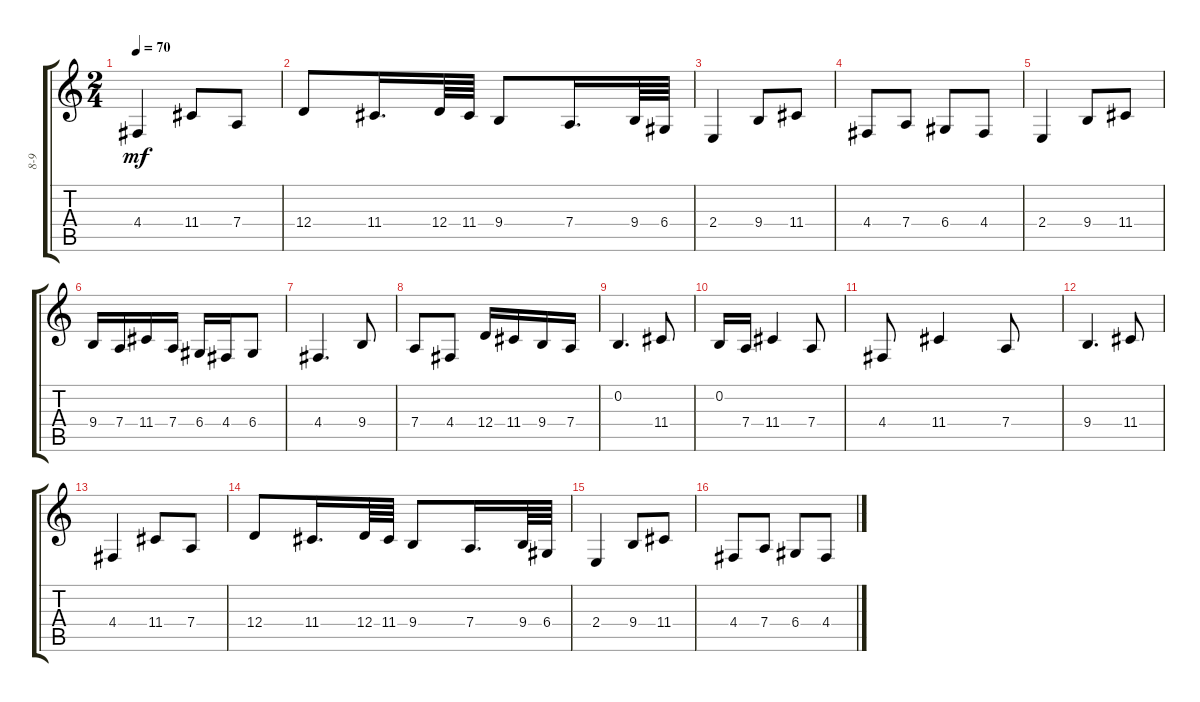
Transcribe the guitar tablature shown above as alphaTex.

\track ("8-9" "8-9") {instrument acousticgrandpiano}
\staff {score tabs}
\tuning (E4 B3 G3 D3 A2 E2) {hide}
\ts (2 4)
\tempo 70
\clef g2
\ks c
4.4.4{dy mf} 11.4.8 7.4.8 |
12.4.8 11.4.16{d} 12.4.64 11.4.64 9.4.8 7.4.16{d} 9.4.64 6.4.64 |
2.4.4 9.4.8 11.4.8 |
4.4.8 7.4.8 6.4.8 4.4.8 |
2.4.4 9.4.8 11.4.8 |
9.4.16 7.4.16 11.4.16 7.4.16 6.4.16 4.4.16 6.4.8 |
4.4.4{d} 9.4.8 |
7.4.8 4.4.8 12.4.16 11.4.16 9.4.16 7.4.16 |
0.2.4{d} 11.4.8 |
0.2.16 7.4.16 11.4.4 7.4.8 |
4.4.8 11.4.4 7.4.8 |
9.4.4{d} 11.4.8 |
4.4.4 11.4.8 7.4.8 |
12.4.8 11.4.16{d} 12.4.64 11.4.64 9.4.8 7.4.16{d} 9.4.64 6.4.64 |
2.4.4 9.4.8 11.4.8 |
4.4.8 7.4.8 6.4.8 4.4.8
